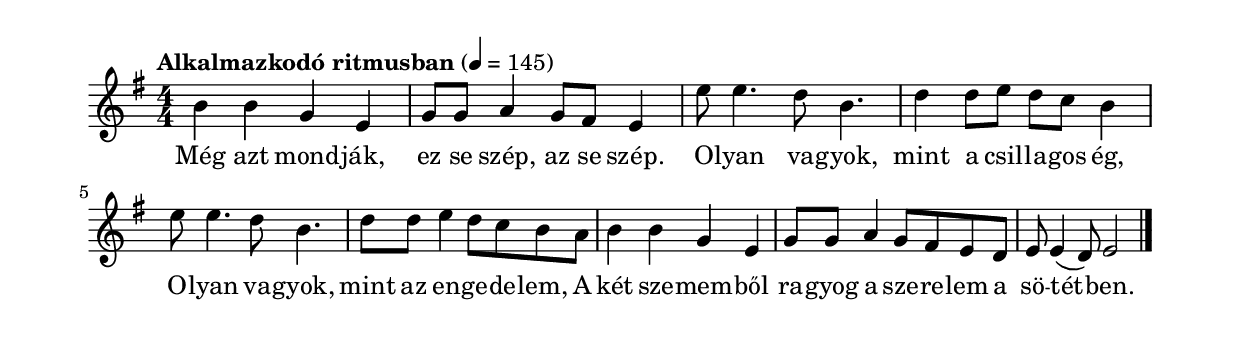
\paper {
  indent = 0\mm
  line-width = 180\mm
  oddHeaderMarkup = ""
  evenHeaderMarkup = ""
  oddFooterMarkup = ""
  evenFooterMarkup = ""
}

\score{
\relative c'' {
\numericTimeSignature
\time 4/4
\key g \major
\tempo "Alkalmazkodó ritmusban" 4 = 145
b4 b g e g8 g a4 g8 fis e4 | e'8 e4. d8 b4. d4 d8 e d c b4 | e8 e4. d8 b4. d8 d e4 d8 c b a | b4 b g e g8 g a4 g8 fis e d e e4( d8) e2\bar "|."
} 
\addlyrics {
  Még azt mond -- ják, ez se szép, az se szép.
  O -- lyan va -- gyok, mint a csil -- la -- gos ég,
  O -- lyan va -- gyok, mint az en -- ge -- de -- lem,
  A két sze -- mem -- ből ra -- gyog a sze -- re -- lem a sö -- tét -- ben.
  } 

\midi { }
\layout { }
}

\version "2.17.4"